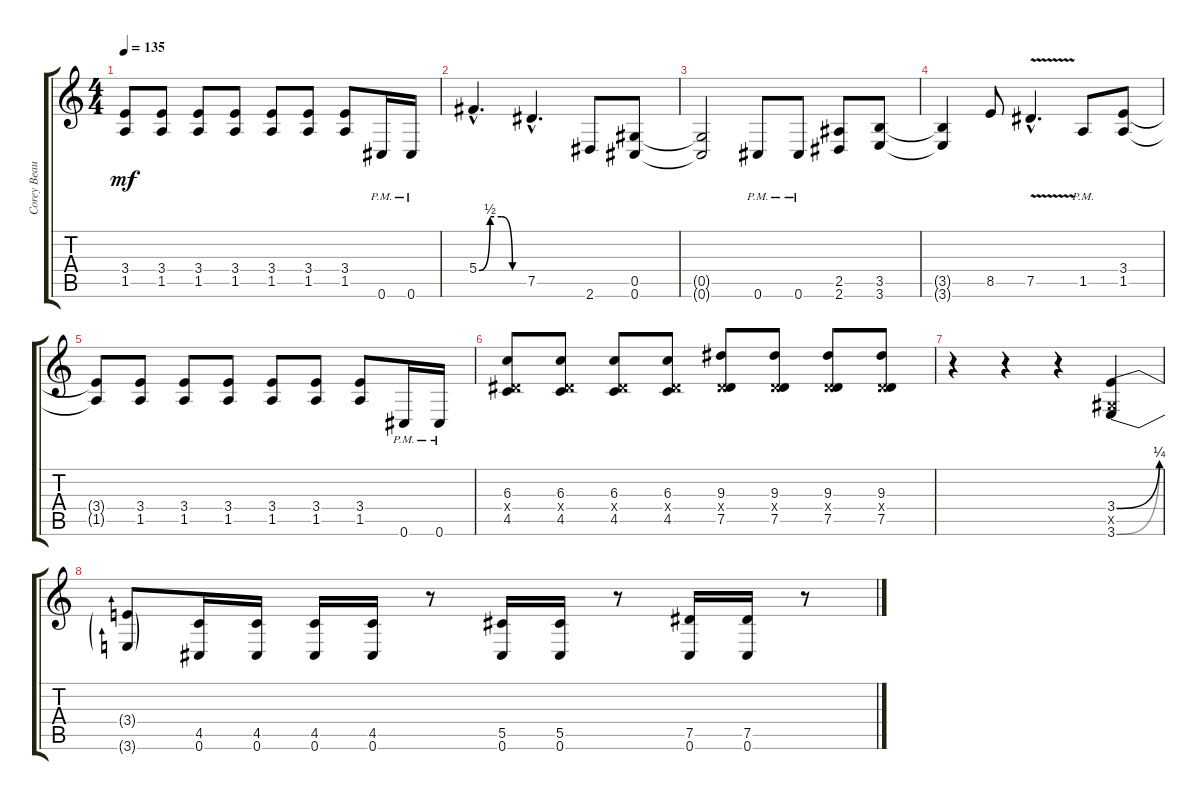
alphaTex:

\track ("Corey Beaulieu" "Corey Beau") {instrument distortionguitar}
\staff {score tabs}
\tuning (Eb4 Bb3 Gb3 Db3 Ab2 Db2) {hide}
\ts (4 4)
\tempo 135
\clef g2
\ks c
(3.4{t} 1.5{t}).8{dy mf} (3.4 1.5).8 (3.4 1.5).8 (3.4 1.5).8 (3.4 1.5).8 (3.4 1.5).8 (3.4 1.5).8 0.6{pm}.16 0.6{pm}.16 |
5.4{be (custom 0 0 15 2 30 2 45 0 60 0) hac}.4{d} 7.5{hac}.4{d} 2.6.8 (0.5 0.6).8 |
(0.5{t} 0.6{t}).2 0.6{pm}.8 0.6{pm}.8 (2.5 2.6).8 (3.5 3.6).8 |
(3.5{t} 3.6{t}).4 8.5.8 7.5{v hac}.4{d} 1.5{pm}.8 (3.4 1.5).8 |
(3.4{t} 1.5{t}).8 (3.4 1.5).8 (3.4 1.5).8 (3.4 1.5).8 (3.4 1.5).8 (3.4 1.5).8 (3.4 1.5).8 0.6{pm}.16 0.6{pm}.16 |
(6.3 2.4{x} 4.5).8 (6.3 2.4{x} 4.5).8 (6.3 2.4{x} 4.5).8 (6.3 2.4{x} 4.5).8 (9.3 2.4{x} 7.5).8 (9.3 2.4{x} 7.5).8 (9.3 2.4{x} 7.5).8 (9.3 2.4{x} 7.5).8 |
r.4 r.4 r.4 (3.4{be (bend 0 0 60 1)} 0.5{x} 3.6{be (bend 0 0 60 1)}).4 |
(3.4{t} 3.6{t}).8 (4.5 0.6).16 (4.5 0.6).16 (4.5 0.6).16 (4.5 0.6).16 r.8 (5.5 0.6).16 (5.5 0.6).16 r.8 (7.5 0.6).16 (7.5 0.6).16 r.8
